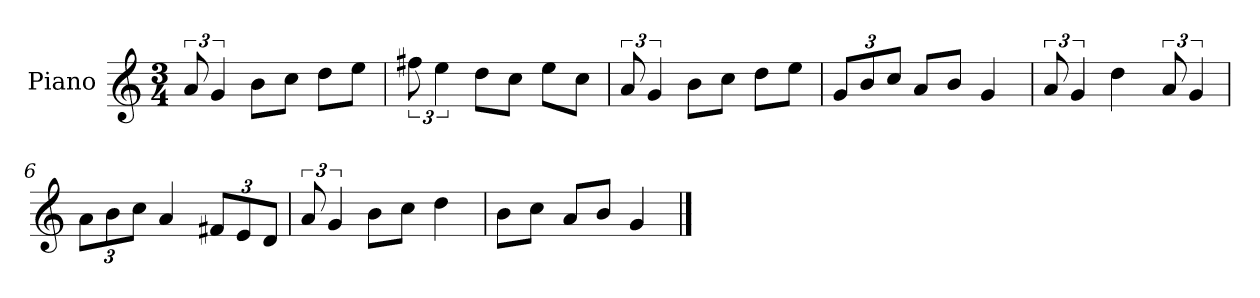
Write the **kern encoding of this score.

**kern
*part1
*staff1
*I"Piano
*I'P-no
*clefG2
*k[]
*M3/4
*MM186
=1
12a/
6g/
8b\L
8cc\J
8dd\L
8ee\J
=2
12ff#X\
6ee\
8dd\L
8cc\J
8ee\L
8cc\J
=3
12a/
6g/
8b\L
8cc\J
8dd\L
8ee\J
=4
*Xbrackettup
12g/L
12b/
12cc/J
8a/L
8b/J
4g/
=5
*brackettup
12a/
6g/
4dd\
12a/
6g/
=6
*Xbrackettup
12a\L
12b\
12cc\J
4a/
12f#X/L
12e/
12d/J
!!LO:LB:g=z
=7
*brackettup
12a/
6g/
8b\L
8cc\J
4dd\
=8
8b\L
8cc\J
8a/L
8b/J
4g/
==
*-
